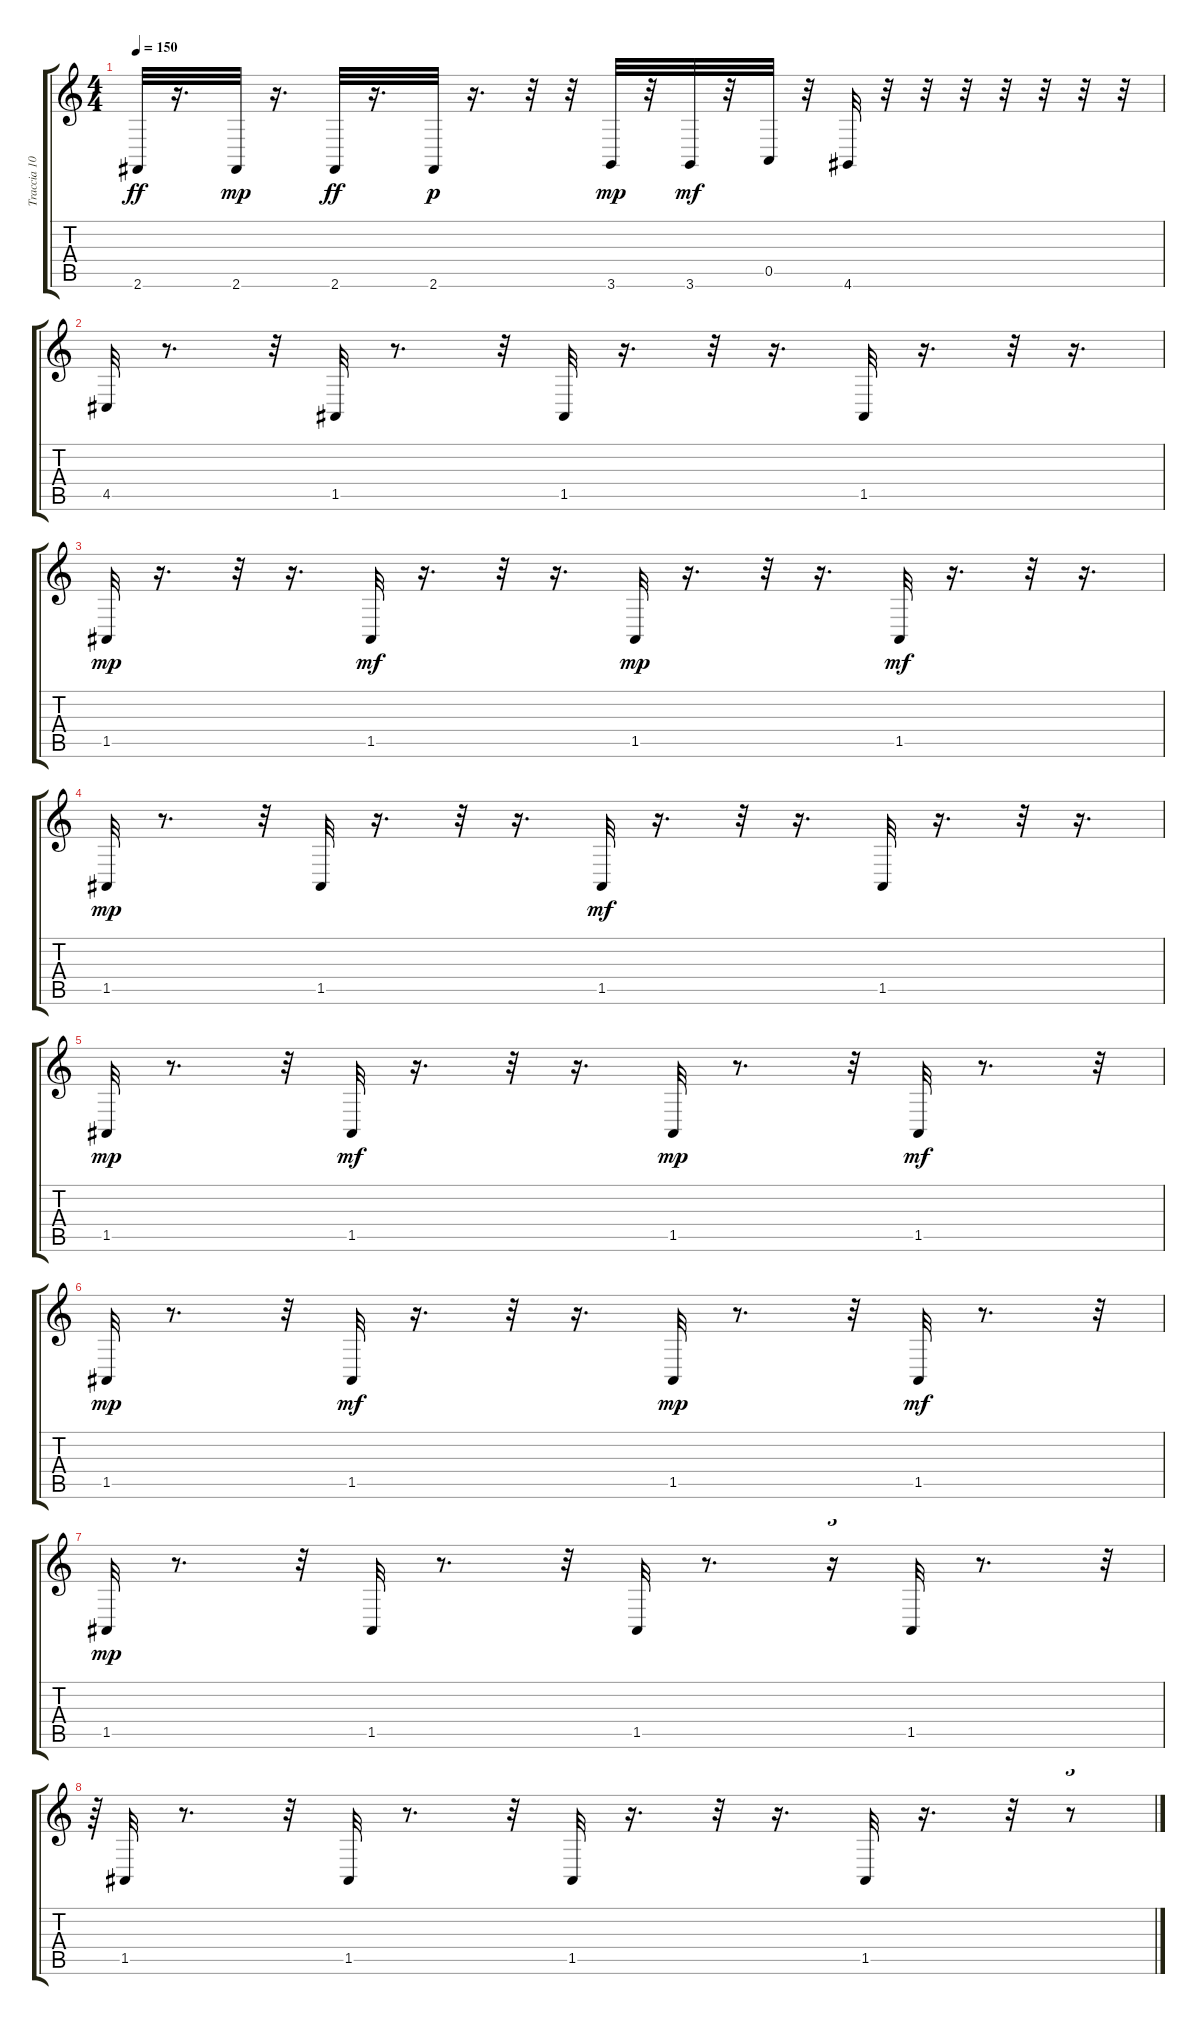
\track ("Traccia 10" "Traccia 10") {instrument acousticgrandpiano}
\staff {score tabs}
\tuning (E4 B3 G3 D3 A2 E2) {hide}
\ts (4 4)
\tempo 150
\clef g2
\ks c
2.6.32{dy ff} r.16{d} 2.6.32{dy mp} r.16{d} 2.6.32{dy ff} r.16{d} 2.6.32{dy p} r.16{d} r.32 r.32 3.6.32{dy mp} r.32 3.6.32{dy mf} r.32 0.5.32 r.32 4.6.32 r.32 r.32 r.32 r.32 r.32 r.32 r.32 |
4.5.32 r.8{d} r.32 1.5.32 r.8{d} r.32 1.5.32 r.16{d} r.32 r.16{d} 1.5.32 r.16{d} r.32 r.16{d} |
1.5.32{dy mp} r.16{d} r.32 r.16{d} 1.5.32{dy mf} r.16{d} r.32 r.16{d} 1.5.32{dy mp} r.16{d} r.32 r.16{d} 1.5.32{dy mf} r.16{d} r.32 r.16{d} |
1.5.32{dy mp} r.8{d} r.32 1.5.32 r.16{d} r.32 r.16{d} 1.5.32{dy mf} r.16{d} r.32 r.16{d} 1.5.32 r.16{d} r.32 r.16{d} |
1.5.32{dy mp} r.8{d} r.32 1.5.32{dy mf} r.16{d} r.32 r.16{d} 1.5.32{dy mp} r.8{d} r.32 1.5.32{dy mf} r.8{d} r.32 |
1.5.32{dy mp} r.8{d} r.32 1.5.32{dy mf} r.16{d} r.32 r.16{d} 1.5.32{dy mp} r.8{d} r.32 1.5.32{dy mf} r.8{d} r.32 |
1.5.32{dy mp} r.8{d} r.32 1.5.32 r.8{d} r.32 1.5.32 r.8{d} r.16{tu (3 2)} 1.5.32 r.8{d} r.32{tu (3 2)} |
r.64{tu (3 2)} 1.5.32 r.8{d} r.32 1.5.32 r.8{d} r.32 1.5.32 r.16{d} r.32 r.16{d} 1.5.32 r.16{d} r.32 r.8{tu (3 2)}
